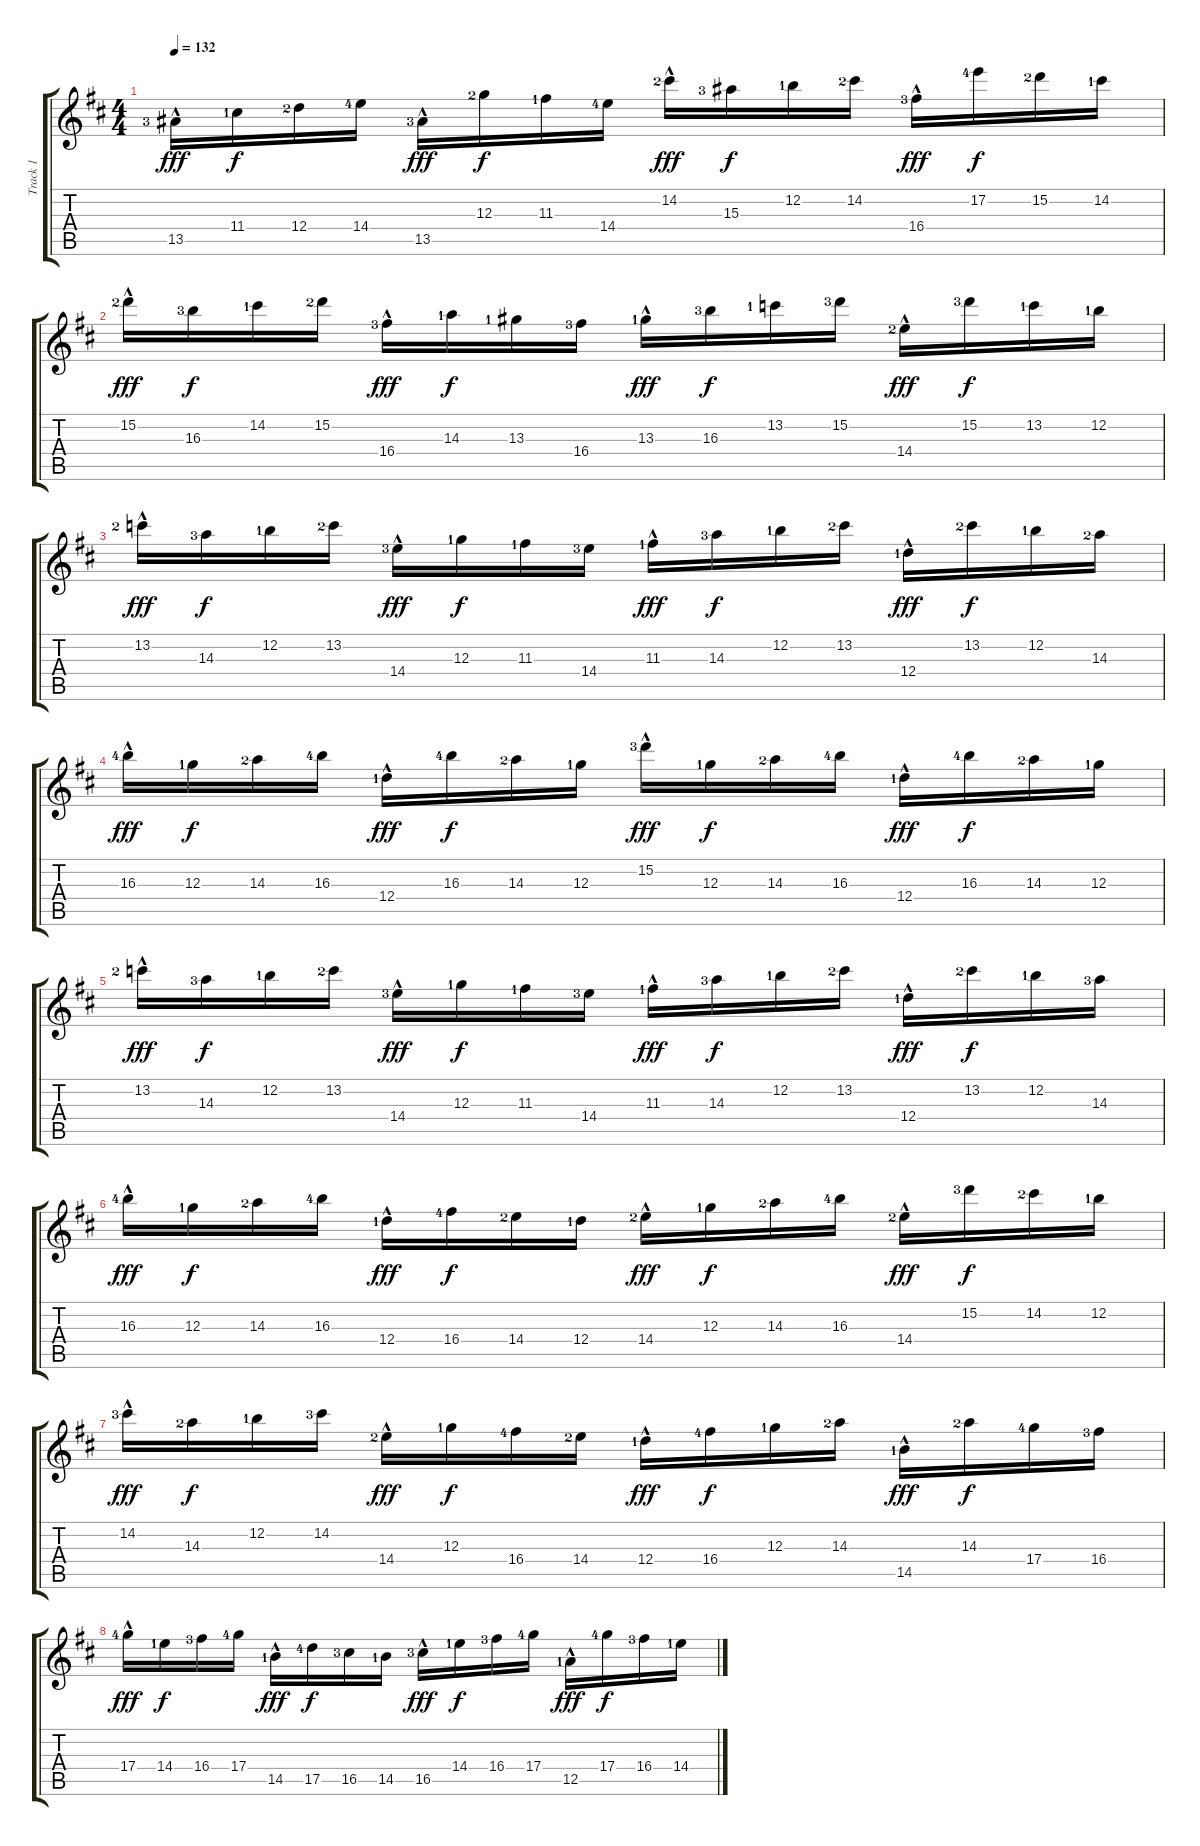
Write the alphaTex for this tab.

\track ("Track 1" "Track 1") {instrument acousticguitarsteel}
\staff {score tabs}
\tuning (E4 B3 G3 D3 A2 E2) {hide}
\ts (4 4)
\tempo 132
\clef g2
\ks d
13.5{hac lf 4}.16{dy fff} 11.4{lf 2}.16{dy f} 12.4{lf 3}.16 14.4{lf 5}.16 13.5{hac lf 4}.16{dy fff} 12.3{lf 3}.16{dy f} 11.3{lf 2}.16 14.4{lf 5}.16 14.2{hac lf 3}.16{dy fff} 15.3{lf 4}.16{dy f} 12.2{lf 2}.16 14.2{lf 3}.16 16.4{hac lf 4}.16{dy fff} 17.2{lf 5}.16{dy f} 15.2{lf 3}.16 14.2{lf 2}.16 |
15.2{hac lf 3}.16{dy fff} 16.3{lf 4}.16{dy f} 14.2{lf 2}.16 15.2{lf 3}.16 16.4{hac lf 4}.16{dy fff} 14.3{lf 2}.16{dy f} 13.3{lf 2}.16 16.4{lf 4}.16 13.3{hac lf 2}.16{dy fff} 16.3{lf 4}.16{dy f} 13.2{lf 2}.16 15.2{lf 4}.16 14.4{hac lf 3}.16{dy fff} 15.2{lf 4}.16{dy f} 13.2{lf 2}.16 12.2{lf 2}.16 |
13.2{hac lf 3}.16{dy fff} 14.3{lf 4}.16{dy f} 12.2{lf 2}.16 13.2{lf 3}.16 14.4{hac lf 4}.16{dy fff} 12.3{lf 2}.16{dy f} 11.3{lf 2}.16 14.4{lf 4}.16 11.3{hac lf 2}.16{dy fff} 14.3{lf 4}.16{dy f} 12.2{lf 2}.16 13.2{lf 3}.16 12.4{hac lf 2}.16{dy fff} 13.2{lf 3}.16{dy f} 12.2{lf 2}.16 14.3{lf 3}.16 |
16.3{hac lf 5}.16{dy fff} 12.3{lf 2}.16{dy f} 14.3{lf 3}.16 16.3{lf 5}.16 12.4{hac lf 2}.16{dy fff} 16.3{lf 5}.16{dy f} 14.3{lf 3}.16 12.3{lf 2}.16 15.2{hac lf 4}.16{dy fff} 12.3{lf 2}.16{dy f} 14.3{lf 3}.16 16.3{lf 5}.16 12.4{hac lf 2}.16{dy fff} 16.3{lf 5}.16{dy f} 14.3{lf 3}.16 12.3{lf 2}.16 |
13.2{hac lf 3}.16{dy fff} 14.3{lf 4}.16{dy f} 12.2{lf 2}.16 13.2{lf 3}.16 14.4{hac lf 4}.16{dy fff} 12.3{lf 2}.16{dy f} 11.3{lf 2}.16 14.4{lf 4}.16 11.3{hac lf 2}.16{dy fff} 14.3{lf 4}.16{dy f} 12.2{lf 2}.16 13.2{lf 3}.16 12.4{hac lf 2}.16{dy fff} 13.2{lf 3}.16{dy f} 12.2{lf 2}.16 14.3{lf 4}.16 |
16.3{hac lf 5}.16{dy fff} 12.3{lf 2}.16{dy f} 14.3{lf 3}.16 16.3{lf 5}.16 12.4{hac lf 2}.16{dy fff} 16.4{lf 5}.16{dy f} 14.4{lf 3}.16 12.4{lf 2}.16 14.4{hac lf 3}.16{dy fff} 12.3{lf 2}.16{dy f} 14.3{lf 3}.16 16.3{lf 5}.16 14.4{hac lf 3}.16{dy fff} 15.2{lf 4}.16{dy f} 14.2{lf 3}.16 12.2{lf 2}.16 |
14.2{hac lf 4}.16{dy fff} 14.3{lf 3}.16{dy f} 12.2{lf 2}.16 14.2{lf 4}.16 14.4{hac lf 3}.16{dy fff} 12.3{lf 2}.16{dy f} 16.4{lf 5}.16 14.4{lf 3}.16 12.4{hac lf 2}.16{dy fff} 16.4{lf 5}.16{dy f} 12.3{lf 2}.16 14.3{lf 3}.16 14.5{hac lf 2}.16{dy fff} 14.3{lf 3}.16{dy f} 17.4{lf 5}.16 16.4{lf 4}.16 |
17.4{hac lf 5}.16{dy fff} 14.4{lf 2}.16{dy f} 16.4{lf 4}.16 17.4{lf 5}.16 14.5{hac lf 2}.16{dy fff} 17.5{lf 5}.16{dy f} 16.5{lf 4}.16 14.5{lf 2}.16 16.5{hac lf 4}.16{dy fff} 14.4{lf 2}.16{dy f} 16.4{lf 4}.16 17.4{lf 5}.16 12.5{hac lf 2}.16{dy fff} 17.4{lf 5}.16{dy f} 16.4{lf 4}.16 14.4{lf 2}.16
